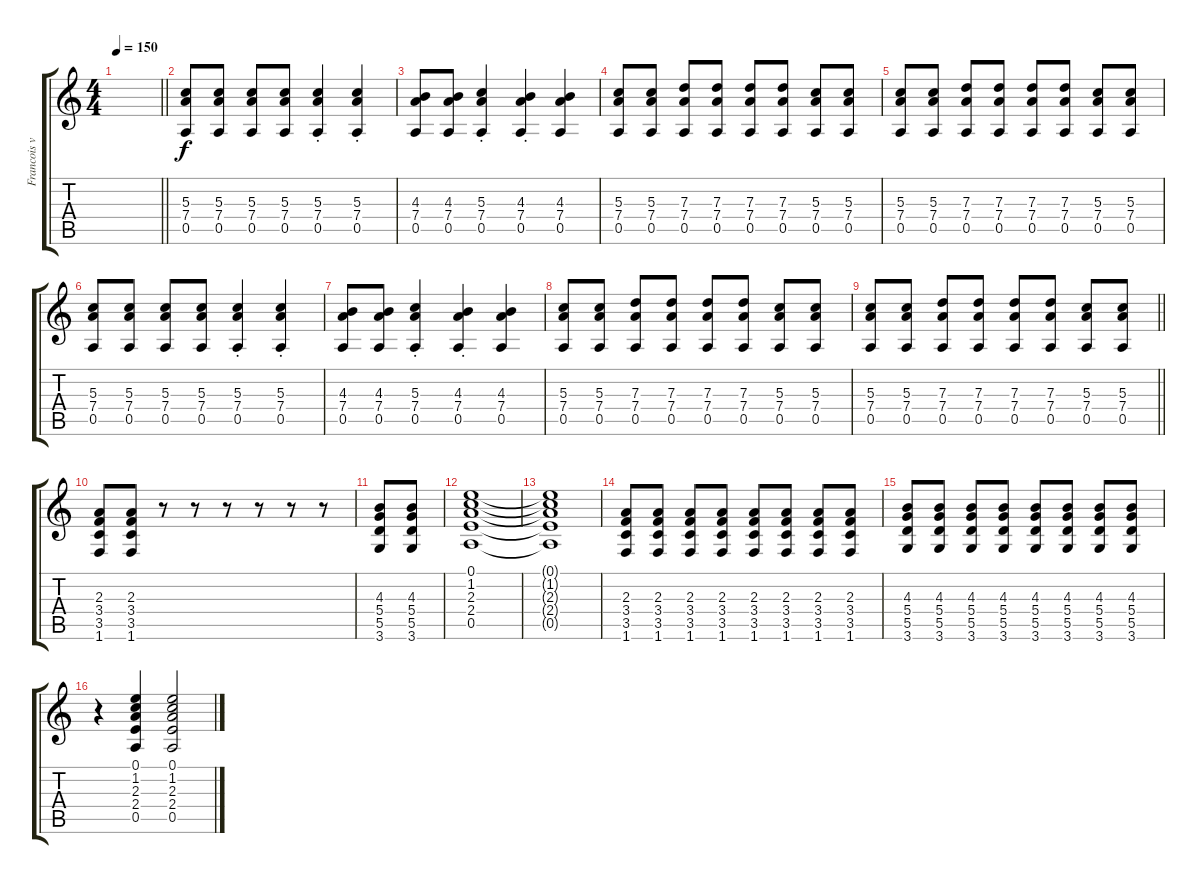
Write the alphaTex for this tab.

\track ("Francois van Coke" "Francois v") {instrument electricguitarclean}
\staff {score tabs}
\tuning (E4 B3 G3 D3 A2 E2) {hide}
\ts (4 4)
\tempo 150
\clef g2
\barLineRight lightlight
\ks c
|
\section ("" "")
(5.3 7.4 0.5).8 (5.3 7.4 0.5).8 (5.3 7.4 0.5).8 (5.3 7.4 0.5).8 (5.3{st} 7.4{st} 0.5{st}).4 (5.3{st} 7.4{st} 0.5{st}).4 |
(4.3 7.4 0.5).8 (4.3 7.4 0.5).8 (5.3{st} 7.4{st} 0.5{st}).4 (4.3{st} 7.4{st} 0.5{st}).4 (4.3 7.4 0.5).4 |
(5.3 7.4 0.5).8 (5.3 7.4 0.5).8 (7.3 7.4 0.5).8 (7.3 7.4 0.5).8 (7.3 7.4 0.5).8 (7.3 7.4 0.5).8 (5.3 7.4 0.5).8 (5.3 7.4 0.5).8 |
(5.3 7.4 0.5).8 (5.3 7.4 0.5).8 (7.3 7.4 0.5).8 (7.3 7.4 0.5).8 (7.3 7.4 0.5).8 (7.3 7.4 0.5).8 (5.3 7.4 0.5).8 (5.3 7.4 0.5).8 |
(5.3 7.4 0.5).8 (5.3 7.4 0.5).8 (5.3 7.4 0.5).8 (5.3 7.4 0.5).8 (5.3{st} 7.4{st} 0.5{st}).4 (5.3{st} 7.4{st} 0.5{st}).4 |
(4.3 7.4 0.5).8 (4.3 7.4 0.5).8 (5.3{st} 7.4{st} 0.5{st}).4 (4.3{st} 7.4{st} 0.5{st}).4 (4.3 7.4 0.5).4 |
(5.3 7.4 0.5).8 (5.3 7.4 0.5).8 (7.3 7.4 0.5).8 (7.3 7.4 0.5).8 (7.3 7.4 0.5).8 (7.3 7.4 0.5).8 (5.3 7.4 0.5).8 (5.3 7.4 0.5).8 |
\barLineRight lightlight
(5.3 7.4 0.5).8 (5.3 7.4 0.5).8 (7.3 7.4 0.5).8 (7.3 7.4 0.5).8 (7.3 7.4 0.5).8 (7.3 7.4 0.5).8 (5.3 7.4 0.5).8 (5.3 7.4 0.5).8 |
\section ("" "")
(2.3 3.4 3.5 1.6).8 (2.3 3.4 3.5 1.6).8 r.8 r.8 r.8 r.8 r.8 r.8 |
(4.3 5.4 5.5 3.6).8 (4.3 5.4 5.5 3.6).8 |
(0.1 1.2 2.3 2.4 0.5).1 |
(0.1{t} 1.2{t} 2.3{t} 2.4{t} 0.5{t}).1 |
(2.3 3.4 3.5 1.6).8 (2.3 3.4 3.5 1.6).8 (2.3 3.4 3.5 1.6).8 (2.3 3.4 3.5 1.6).8 (2.3 3.4 3.5 1.6).8 (2.3 3.4 3.5 1.6).8 (2.3 3.4 3.5 1.6).8 (2.3 3.4 3.5 1.6).8 |
(4.3 5.4 5.5 3.6).8 (4.3 5.4 5.5 3.6).8 (4.3 5.4 5.5 3.6).8 (4.3 5.4 5.5 3.6).8 (4.3 5.4 5.5 3.6).8 (4.3 5.4 5.5 3.6).8 (4.3 5.4 5.5 3.6).8 (4.3 5.4 5.5 3.6).8 |
r.4 (0.1 1.2 2.3 2.4 0.5).4 (0.1 1.2 2.3 2.4 0.5).2
